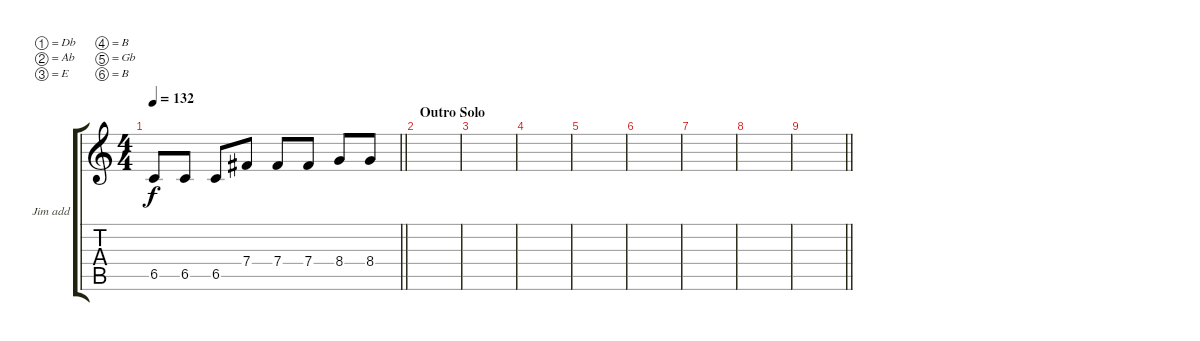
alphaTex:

\bracketExtendMode groupsimilarinstruments
\firstSystemTrackNameOrientation horizontal
\otherSystemsTrackNameOrientation horizontal
\track ("Jim Root (Add. Live Solo)" "Jim add") {mute instrument overdrivenguitar}
\staff {score tabs}
\tuning (Db4 Ab3 E3 B2 Gb2 B1)
\ts (4 4)
\tempo 132
\clef g2
\barLineRight lightlight
\ks c
6.5.8{dy f} 6.5.8 6.5.8 7.4.8 7.4.8 7.4.8 8.4.8 8.4.8 |
\section ("" "Outro Solo")
|
|
|
|
|
|
|
\barLineRight lightlight
